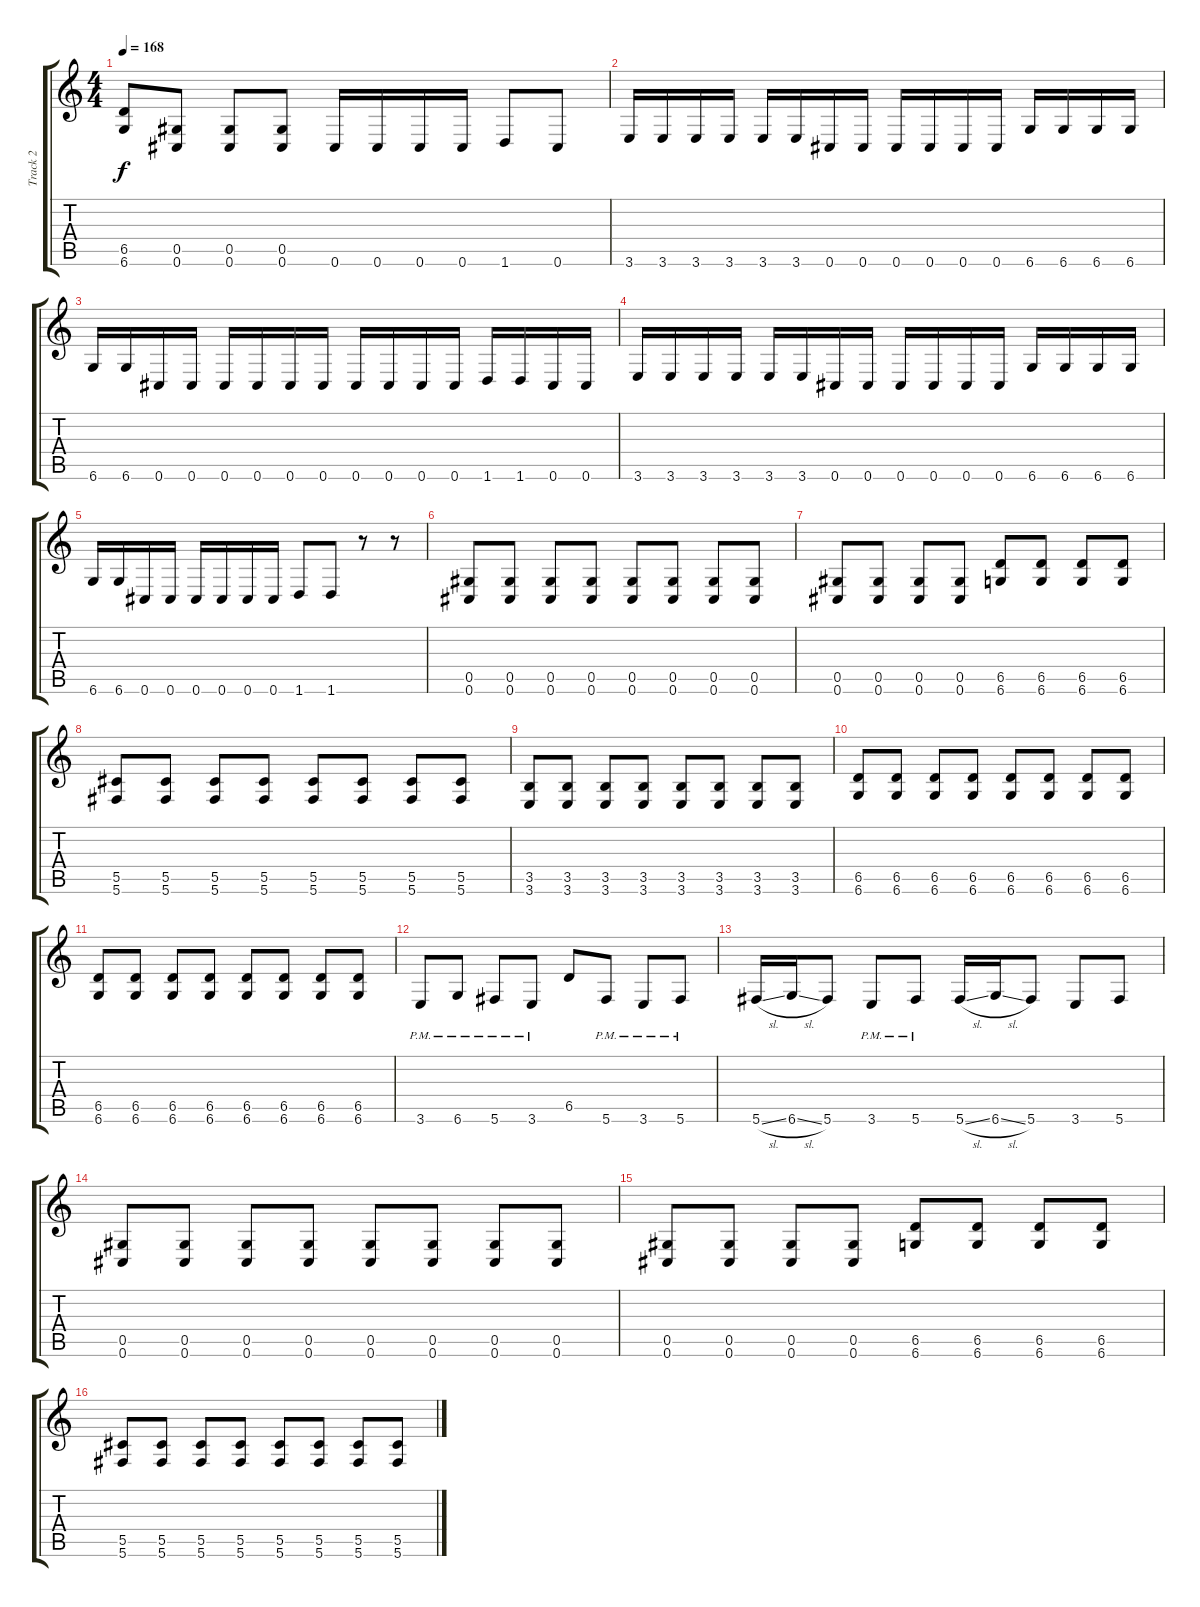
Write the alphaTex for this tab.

\track ("Track 2" "Track 2") {instrument overdrivenguitar}
\staff {score tabs}
\tuning (Eb4 Bb3 Gb3 Db3 Ab2 Db2) {hide}
\ts (4 4)
\tempo 168
\clef g2
\ks c
(6.5 6.6).8{dy f} (0.5 0.6).8 (0.5 0.6).8 (0.5 0.6).8 0.6.16 0.6.16 0.6.16 0.6.16 1.6.8 0.6.8 |
3.6.16 3.6.16 3.6.16 3.6.16 3.6.16 3.6.16 0.6.16 0.6.16 0.6.16 0.6.16 0.6.16 0.6.16 6.6.16 6.6.16 6.6.16 6.6.16 |
6.6.16 6.6.16 0.6.16 0.6.16 0.6.16 0.6.16 0.6.16 0.6.16 0.6.16 0.6.16 0.6.16 0.6.16 1.6.16 1.6.16 0.6.16 0.6.16 |
3.6.16 3.6.16 3.6.16 3.6.16 3.6.16 3.6.16 0.6.16 0.6.16 0.6.16 0.6.16 0.6.16 0.6.16 6.6.16 6.6.16 6.6.16 6.6.16 |
6.6.16 6.6.16 0.6.16 0.6.16 0.6.16 0.6.16 0.6.16 0.6.16 1.6.8 1.6.8 r.8 r.8 |
(0.5 0.6).8 (0.5 0.6).8 (0.5 0.6).8 (0.5 0.6).8 (0.5 0.6).8 (0.5 0.6).8 (0.5 0.6).8 (0.5 0.6).8 |
(0.5 0.6).8 (0.5 0.6).8 (0.5 0.6).8 (0.5 0.6).8 (6.5 6.6).8 (6.5 6.6).8 (6.5 6.6).8 (6.5 6.6).8 |
(5.5 5.6).8 (5.5 5.6).8 (5.5 5.6).8 (5.5 5.6).8 (5.5 5.6).8 (5.5 5.6).8 (5.5 5.6).8 (5.5 5.6).8 |
(3.5 3.6).8 (3.5 3.6).8 (3.5 3.6).8 (3.5 3.6).8 (3.5 3.6).8 (3.5 3.6).8 (3.5 3.6).8 (3.5 3.6).8 |
(6.5 6.6).8 (6.5 6.6).8 (6.5 6.6).8 (6.5 6.6).8 (6.5 6.6).8 (6.5 6.6).8 (6.5 6.6).8 (6.5 6.6).8 |
(6.5 6.6).8 (6.5 6.6).8 (6.5 6.6).8 (6.5 6.6).8 (6.5 6.6).8 (6.5 6.6).8 (6.5 6.6).8 (6.5 6.6).8 |
3.6{pm}.8 6.6{pm}.8 5.6{pm}.8 3.6{pm}.8 6.5.8 5.6{pm}.8 3.6{pm}.8 5.6{pm}.8 |
5.6{sl}.16 6.6{sl}.16 5.6.8 3.6{pm}.8 5.6{pm}.8 5.6{sl}.16 6.6{sl}.16 5.6.8 3.6.8 5.6.8 |
(0.5 0.6).8 (0.5 0.6).8 (0.5 0.6).8 (0.5 0.6).8 (0.5 0.6).8 (0.5 0.6).8 (0.5 0.6).8 (0.5 0.6).8 |
(0.5 0.6).8 (0.5 0.6).8 (0.5 0.6).8 (0.5 0.6).8 (6.5 6.6).8 (6.5 6.6).8 (6.5 6.6).8 (6.5 6.6).8 |
(5.5 5.6).8 (5.5 5.6).8 (5.5 5.6).8 (5.5 5.6).8 (5.5 5.6).8 (5.5 5.6).8 (5.5 5.6).8 (5.5 5.6).8
